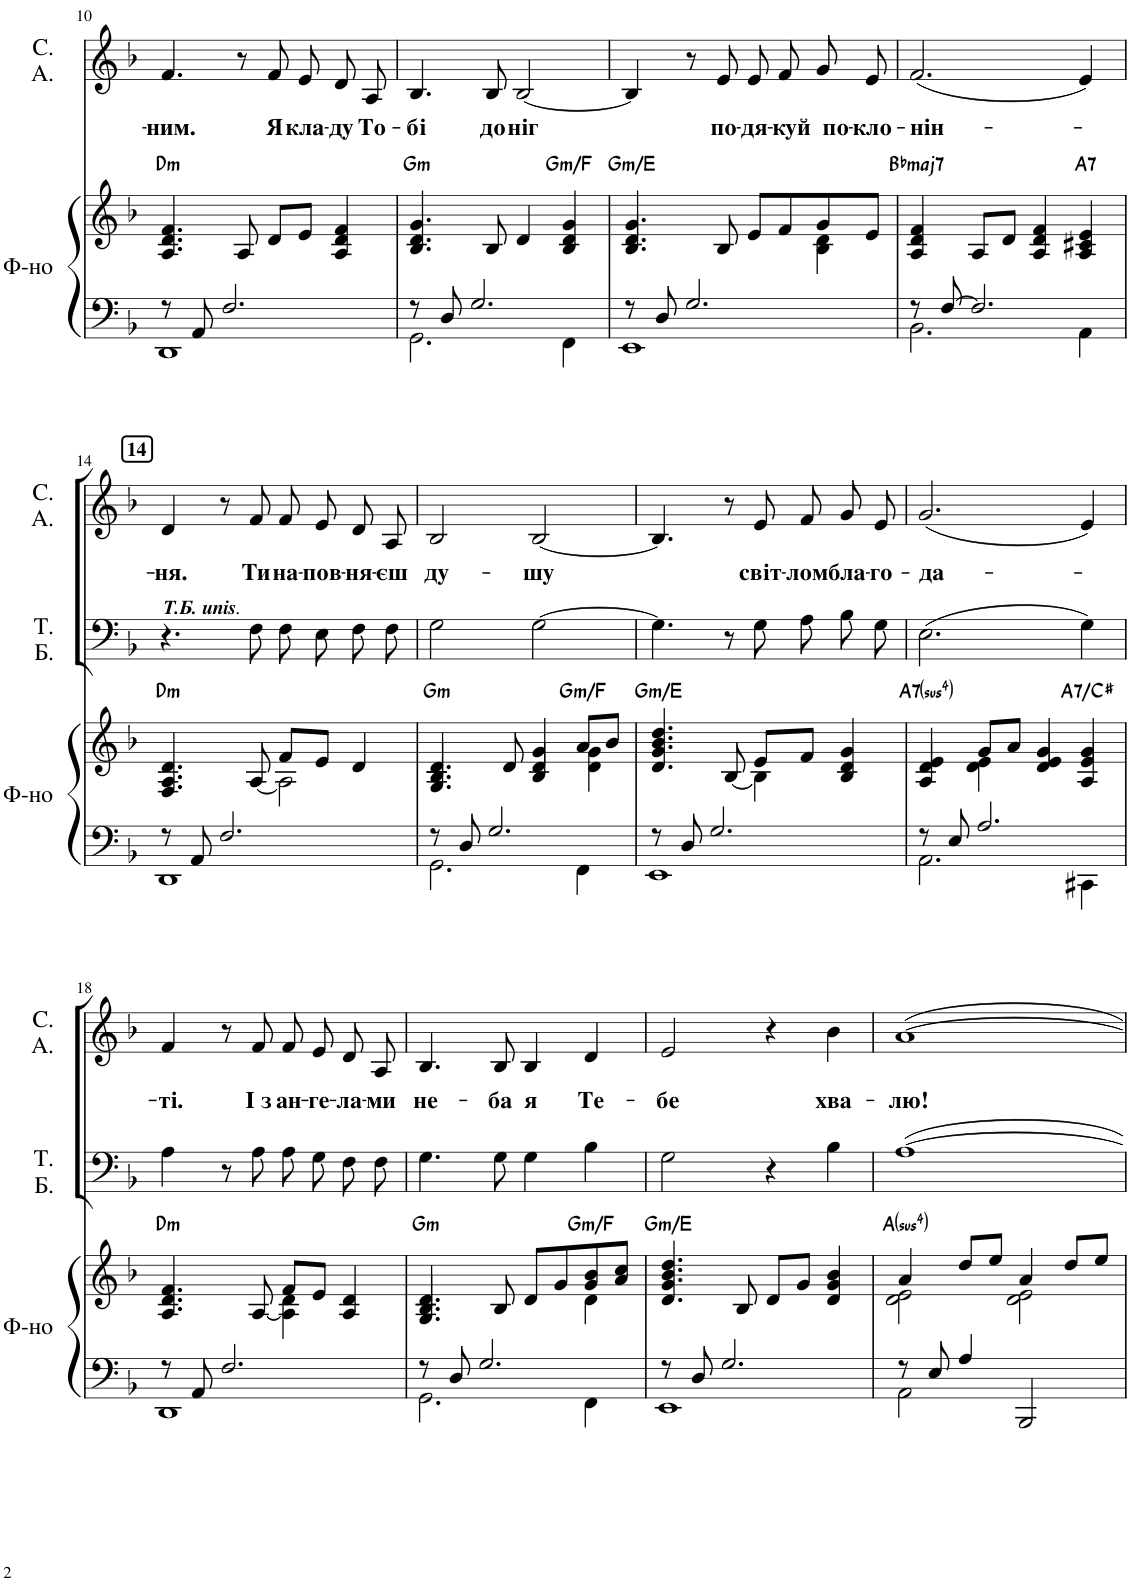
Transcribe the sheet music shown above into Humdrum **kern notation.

**kern	**kern	**harte	**kern	**kern	**text	**text
*part3	*part3	*part3	*part2	*part1	*part1	*part1
*staff4	*staff3	*	*staff2	*staff1	*staff1	*staff1
*I"Фортепиано	*	*	*I"Т. Б.	*I"С. А.	*	*
!!LO:PB:g=z
*clefF4	*clefG2	*	*clefF4	*clefG2	*	*
*k[b-]	*k[b-]	*	*k[b-]	*k[b-]	*	*
*M4/4	*M4/4	*	*M4/4	*M4/4	*	*
=10	=10	=10	=10	=10	=10	=10
*^	*	*	*	*	*	*
!	!	!	!LO:H:kt=m	!	!	!	!LO:LY:b
8r	1DD	4.A/ 4.d/ 4.f/	D:min	1r	4.f/	.	-ним.
8AA/	.	.	.	.	.	.	.
2.F/	.	.	.	.	.	.	.
.	.	8A/	.	.	8r	.	.
!	!	!	!	!	!	!	!LO:LY:b
.	.	8d/L	.	.	8f/L	.	Я
!	!	!	!	!	!	!	!LO:LY:b
.	.	8e/J	.	.	8e/J	.	кла-
!	!	!	!	!	!	!	!LO:LY:b
.	.	4A/ 4d/ 4f/	.	.	8d/L	.	-ду
!	!	!	!	!	!	!	!LO:LY:b
.	.	.	.	.	8A/J	.	То-
=11	=11	=11	=11	=11	=11	=11	=11
!	!	!	!LO:H:kt=m	!	!	!	!LO:LY:b
8r	2.GG\	4.B-/ 4.d/ 4.g/	G:min	1r	4.B-/	.	-бі
8D/	.	.	.	.	.	.	.
2.G/	.	.	.	.	.	.	.
!	!	!	!	!	!	!	!LO:LY:b
.	.	8B-/	.	.	8B-/	.	до
!	!	!	!	!	!	!	!LO:LY:b
.	.	4d/	.	.	[2B-/	.	ніг
!	!	!	!LO:H:kt=m	!	!	!	!
.	4FF\	4B-/ 4d/ 4g/	G:min/b7	.	.	.	.
=12	=12	=12	=12	=12	=12	=12	=12
*	*	*^	*	*	*	*	*
!	!	!	!	!LO:H:kt=m	!	!	!	!
8r	1EE	4.d/ 4.g/	4.B-/	G:min/6	1r	4B-/]	.	.
8D/	.	.	.	.	.	.	.	.
2.G/	.	.	.	.	.	8r	.	.
!	!	!	!	!	!	!	!	!LO:LY:b
.	.	8B-/	4.ryy	.	.	8e/	.	по-
!	!	!	!	!	!	!	!	!LO:LY:b
.	.	8e/L	.	.	.	8e/L	.	-дя-
!	!	!	!	!	!	!	!	!LO:LY:b
.	.	8f/	.	.	.	8f/J	.	-ку
!	!	!	!	!	!	!	!	!LO:LY:b
.	.	8g/	4B-\ 4d\	.	.	8g/L	.	й по-
!	!	!	!	!	!	!	!	!LO:LY:b
.	.	8e/J	.	.	.	8e/J	.	-кло-
*	*	*v	*v	*	*	*	*	*
=13	=13	=13	=13	=13	=13	=13	=13
!	!	!	!LO:H:kt=maj7	!	!	!	!LO:LY:b
8r	2.BB-\	4A/ 4d/ 4f/	Bb:maj7	1r	(2.f/	.	-нін-
[8F/	.	.	.	.	.	.	.
2.F/]	.	8A/L	.	.	.	.	.
.	.	8d/J	.	.	.	.	.
.	.	4A/ 4d/ 4f/	.	.	.	.	.
!	!	!	!LO:H:kt=7	!	!	!	!
.	4AA\	4A/ 4c#X/ 4e/	A:7	.	4e/)	.	.
!!LO:LB:g=z
=14	=14	=14	=14	=14	=14	=14	=14
*	*	*^	*	*	*	*	*
!	!	!	!	!LO:H:kt=m	!	!	!	!LO:LY:b
8r	1DD	4.F/ 4.A/ 4.d/	2ryy	D:min	4.r	4d/	.	-ня.
8AA/	.	.	.	.	.	.	.	.
2.F/	.	.	.	.	.	8r	.	.
!	!	!	!	!	!	!	!	!LO:LY:b
.	.	[8A/	.	.	8F\	8f/	.	Ти
!	!	!	!	!	!	!	!	!LO:LY:b
.	.	8f/L	2A\]	.	8F\L	8f/L	.	на-
!	!	!	!	!	!	!	!	!LO:LY:b
.	.	8e/J	.	.	8E\J	8e/J	.	-пов-
!	!	!	!	!	!	!	!	!LO:LY:b
.	.	4d/	.	.	8F\L	8d/L	.	-ня-
!	!	!	!	!	!	!	!	!LO:LY:b
.	.	.	.	.	8F\J	8A/J	.	-єш
=15	=15	=15	=15	=15	=15	=15	=15	=15
!	!	!	!	!LO:H:kt=m	!	!	!	!LO:LY:b
8r	2.GG\	4.B-/ 4.d/	4.G/	G:min	2G\	2B-/	.	ду-
8D/	.	.	.	.	.	.	.	.
2.G/	.	.	.	.	.	.	.	.
.	.	8d/	8ryy	.	.	.	.	.
!	!	!	!	!	!	!	!	!LO:LY:b
.	.	4d/ 4g/	4B-/	.	[2G\	[2B-/	.	-шу
!	!	!	!	!LO:H:kt=m	!	!	!	!
.	4FF\	8a/L	4d\ 4g\	G:min/b7	.	.	.	.
.	.	8b-/J	.	.	.	.	.	.
=16	=16	=16	=16	=16	=16	=16	=16	=16
!	!	!	!	!LO:H:kt=m	!	!	!	!
8r	1EE	4.d/ 4.g/ 4.b-/ 4.dd/	2ryy	G:min/6	4.G\]	4.B-/]	.	.
8D/	.	.	.	.	.	.	.	.
2.G/	.	.	.	.	.	.	.	.
.	.	[8B-/	.	.	8r	8r	.	.
!	!	!	!	!	!	!	!	!LO:LY:b
.	.	8e/L	4B-\]	.	8G\L	8e/L	.	світ-
!	!	!	!	!	!	!	!	!LO:LY:b
.	.	8f/J	.	.	8A\J	8f/J	.	-лом
!	!	!	!	!	!	!	!	!LO:LY:b
.	.	4B-/ 4d/ 4g/	4ryy	.	8B-\L	8g/L	.	бла-
!	!	!	!	!	!	!	!	!LO:LY:b
.	.	.	.	.	8G\J	8e/J	.	-го-
=17	=17	=17	=17	=17	=17	=17	=17	=17
!	!	!	!	!LO:H:kt=74	!	!	!	!LO:LY:b
8r	2.AA\	4d/ 4e/	4A/	A:sus4(7)	(2.E\	(2.g/	.	-да-
8E/	.	.	.	.	.	.	.	.
2.A/	.	8g/L	4d\ 4e\	.	.	.	.	.
.	.	8a/J	.	.	.	.	.	.
.	.	4e/ 4g/	4d/	.	.	.	.	.
!	!	!	!	!LO:H:kt=7	!	!	!	!
.	4CC#X\	4e/ 4g/	4A/	A:7/3	4G\)	4e/)	.	.
!!LO:LB:g=z
=18	=18	=18	=18	=18	=18	=18	=18	=18
!	!	!	!	!LO:H:kt=m	!	!	!	!LO:LY:b
8r	1DD	4.A/ 4.d/ 4.f/	2ryy	D:min	4A\	4f/	.	-ті.
8AA/	.	.	.	.	.	.	.	.
2.F/	.	.	.	.	8r	8r	.	.
!	!	!	!	!	!	!	!	!LO:LY:b
.	.	[8A/	.	.	8A\	8f/	.	І з
!	!	!	!	!	!	!	!	!LO:LY:b
.	.	8f/L	4A\] 4d\	.	8A\L	8f/L	.	ан-
!	!	!	!	!	!	!	!	!LO:LY:b
.	.	8e/J	.	.	8G\J	8e/J	.	-ге-
!	!	!	!	!	!	!	!	!LO:LY:b
.	.	4A/ 4d/	4ryy	.	8F\L	8d/L	.	-ла-
!	!	!	!	!	!	!	!	!LO:LY:b
.	.	.	.	.	8F\J	8A/J	.	-ми
=19	=19	=19	=19	=19	=19	=19	=19	=19
!	!	!	!	!LO:H:kt=m	!	!	!	!LO:LY:b
8r	2.GG\	4.G/ 4.d/	4.B-/	G:min	4.G\	4.B-/	.	не-
8D/	.	.	.	.	.	.	.	.
2.G/	.	.	.	.	.	.	.	.
!	!	!	!	!	!	!	!	!LO:LY:b
.	.	8B-/	4.ryy	.	8G\	8B-/	.	-ба
!	!	!	!	!	!	!	!	!LO:LY:b
.	.	8d/L	.	.	4G\	4B-/	.	я
.	.	8g/	.	.	.	.	.	.
!	!	!	!	!LO:H:kt=m	!	!	!	!LO:LY:b
.	4FF\	8g/ 8b-/	4d\	G:min/b7	4B-\	4d/	.	Те-
.	.	8a/ 8cc/J	.	.	.	.	.	.
*	*	*v	*v	*	*	*	*	*
=20	=20	=20	=20	=20	=20	=20	=20
!	!	!	!LO:H:kt=m	!	!	!	!LO:LY:b
8r	1EE	4.d/ 4.g/ 4.b-/ 4.dd/	G:min/6	2G\	2e/	.	-бе
8D/	.	.	.	.	.	.	.
2.G/	.	.	.	.	.	.	.
.	.	8B-/	.	.	.	.	.
.	.	8d/L	.	4r	4r	.	.
.	.	8g/J	.	.	.	.	.
!	!	!	!	!	!	!	!LO:LY:b
.	.	4d/ 4g/ 4b-/	.	4B-\	4b-\	.	хва-
=21	=21	=21	=21	=21	=21	=21	=21
*	*	*^	*	*	*	*	*
!	!	!	!	!LO:H:kt=4	!	!	!	!LO:LY:b
8r	2AA\	4a/	2d\ 2e\	A:sus4	[1A	[1a	.	-лю!
8E/	.	.	.	.	.	.	.	.
4A/	.	8dd/L	.	.	.	.	.	.
.	.	8ee/J	.	.	.	.	.	.
2BBB-/	2ryy	4a/	2d\ 2e\	.	.	.	.	.
.	.	8dd/L	.	.	.	.	.	.
.	.	8ee/J	.	.	.	.	.	.
*v	*v	*	*	*	*	*	*	*
*	*v	*v	*	*	*	*	*
=	=	=	=	=	=	=
*-	*-	*-	*-	*-	*-	*-
